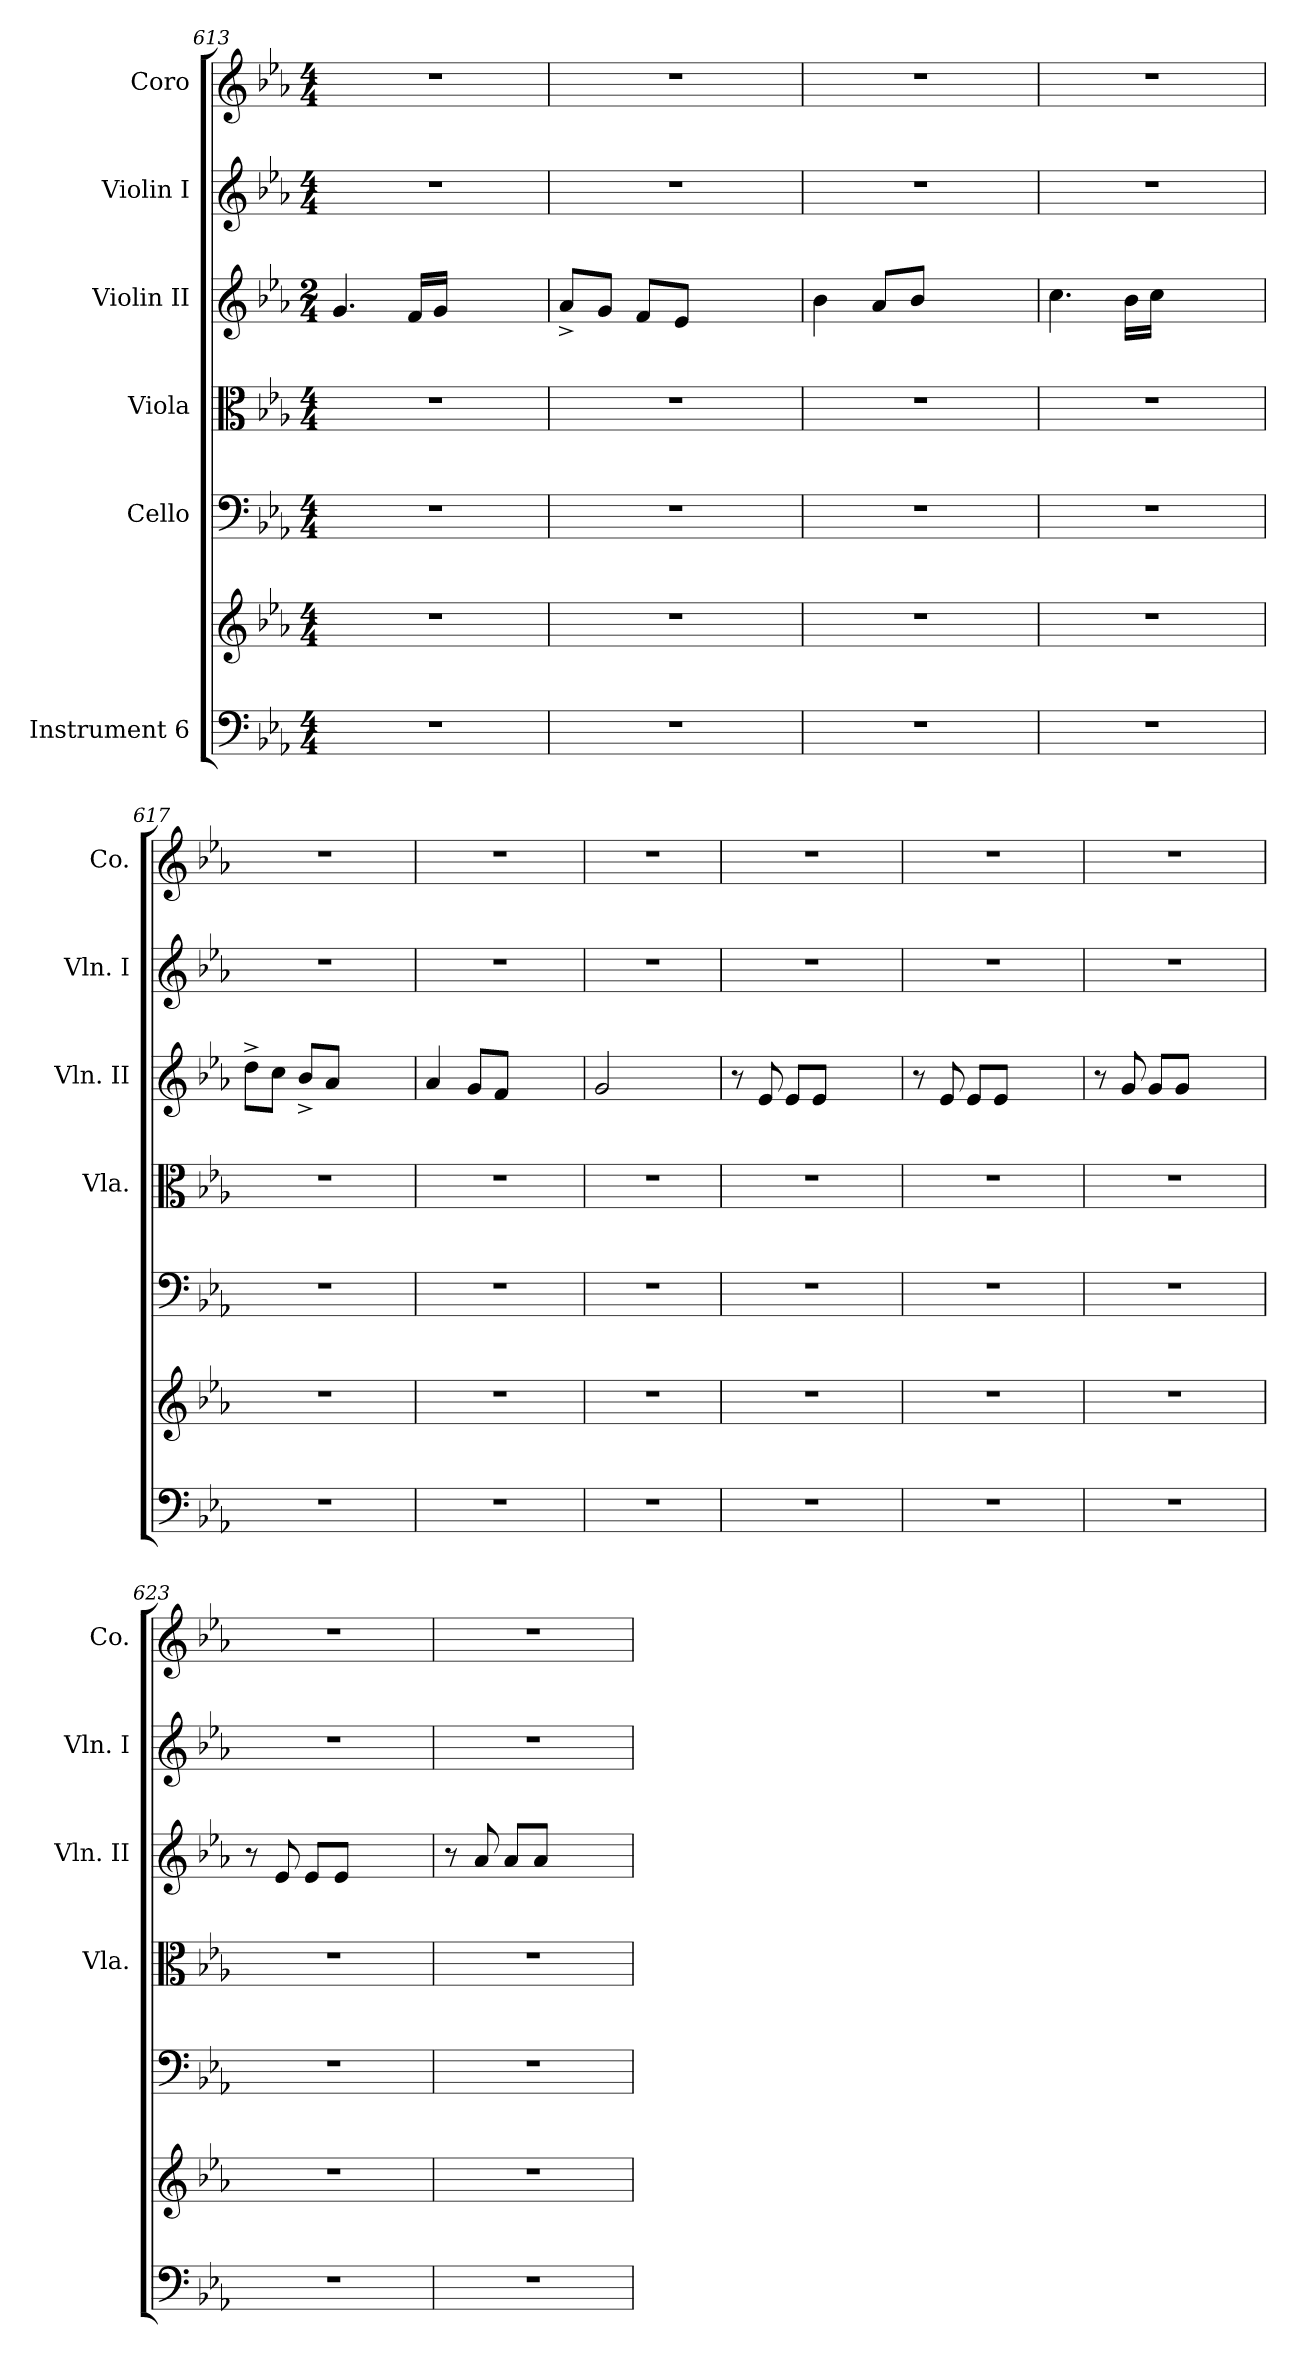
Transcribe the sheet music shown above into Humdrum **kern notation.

**kern	**kern	**kern	**kern	**kern	**kern	**kern
*part6	*part6	*part5	*part4	*part3	*part2	*part1
*staff7	*staff6	*staff5	*staff4	*staff3	*staff2	*staff1
*I"Instrument 6	*	*I"Cello	*I"Viola	*I"Violin II	*I"Violin I	*I"Coro
*	*	*	*I'Vla.	*I'Vln. II	*I'Vln. I	*I'Co.
!!LO:PB:g=z
*clefF4	*clefG2	*clefF4	*clefC3	*clefG2	*clefG2	*clefG2
*k[b-e-a-]	*k[b-e-a-]	*k[b-e-a-]	*k[b-e-a-]	*k[b-e-a-]	*k[b-e-a-]	*k[b-e-a-]
*E-:	*E-:	*E-:	*E-:	*E-:	*E-:	*E-:
*M4/4	*M4/4	*M4/4	*M4/4	*M2/4	*M4/4	*M4/4
=613	=613	=613	=613	=613	=613	=613
1r	1r	1r	1r	4.g/	1r	1r
.	.	.	.	16f/L	.	.
.	.	.	.	16g/J	.	.
.	.	.	.	2ryy	.	.
=614	=614	=614	=614	=614	=614	=614
1r	1r	1r	1r	8a-^>/L	1r	1r
.	.	.	.	8g/J	.	.
.	.	.	.	8f/L	.	.
.	.	.	.	8e-/J	.	.
.	.	.	.	2ryy	.	.
=615	=615	=615	=615	=615	=615	=615
1r	1r	1r	1r	4b-\	1r	1r
.	.	.	.	8a-/L	.	.
.	.	.	.	8b-/J	.	.
.	.	.	.	2ryy	.	.
=616	=616	=616	=616	=616	=616	=616
1r	1r	1r	1r	4.cc\	1r	1r
.	.	.	.	16b-\L	.	.
.	.	.	.	16cc\J	.	.
.	.	.	.	2ryy	.	.
=617	=617	=617	=617	=617	=617	=617
1r	1r	1r	1r	8dd^<\L	1r	1r
.	.	.	.	8cc\J	.	.
.	.	.	.	8b-^>/L	.	.
.	.	.	.	8a-/J	.	.
.	.	.	.	2ryy	.	.
=618	=618	=618	=618	=618	=618	=618
1r	1r	1r	1r	4a-/	1r	1r
.	.	.	.	8g/L	.	.
.	.	.	.	8f/J	.	.
.	.	.	.	2ryy	.	.
=619	=619	=619	=619	=619	=619	=619
1r	1r	1r	1r	2g/	1r	1r
.	.	.	.	2ryy	.	.
=620	=620	=620	=620	=620	=620	=620
1r	1r	1r	1r	8r	1r	1r
.	.	.	.	8e-/	.	.
.	.	.	.	8e-/L	.	.
.	.	.	.	8e-/J	.	.
.	.	.	.	2ryy	.	.
!!LO:LB:g=z
=621	=621	=621	=621	=621	=621	=621
1r	1r	1r	1r	8r	1r	1r
.	.	.	.	8e-/	.	.
.	.	.	.	8e-/L	.	.
.	.	.	.	8e-/J	.	.
.	.	.	.	2ryy	.	.
=622	=622	=622	=622	=622	=622	=622
1r	1r	1r	1r	8r	1r	1r
.	.	.	.	8g/	.	.
.	.	.	.	8g/L	.	.
.	.	.	.	8g/J	.	.
.	.	.	.	2ryy	.	.
=623	=623	=623	=623	=623	=623	=623
1r	1r	1r	1r	8r	1r	1r
.	.	.	.	8e-/	.	.
.	.	.	.	8e-/L	.	.
.	.	.	.	8e-/J	.	.
.	.	.	.	2ryy	.	.
=624	=624	=624	=624	=624	=624	=624
1r	1r	1r	1r	8r	1r	1r
.	.	.	.	8a-/	.	.
.	.	.	.	8a-/L	.	.
.	.	.	.	8a-/J	.	.
.	.	.	.	2ryy	.	.
=	=	=	=	=	=	=
*-	*-	*-	*-	*-	*-	*-
